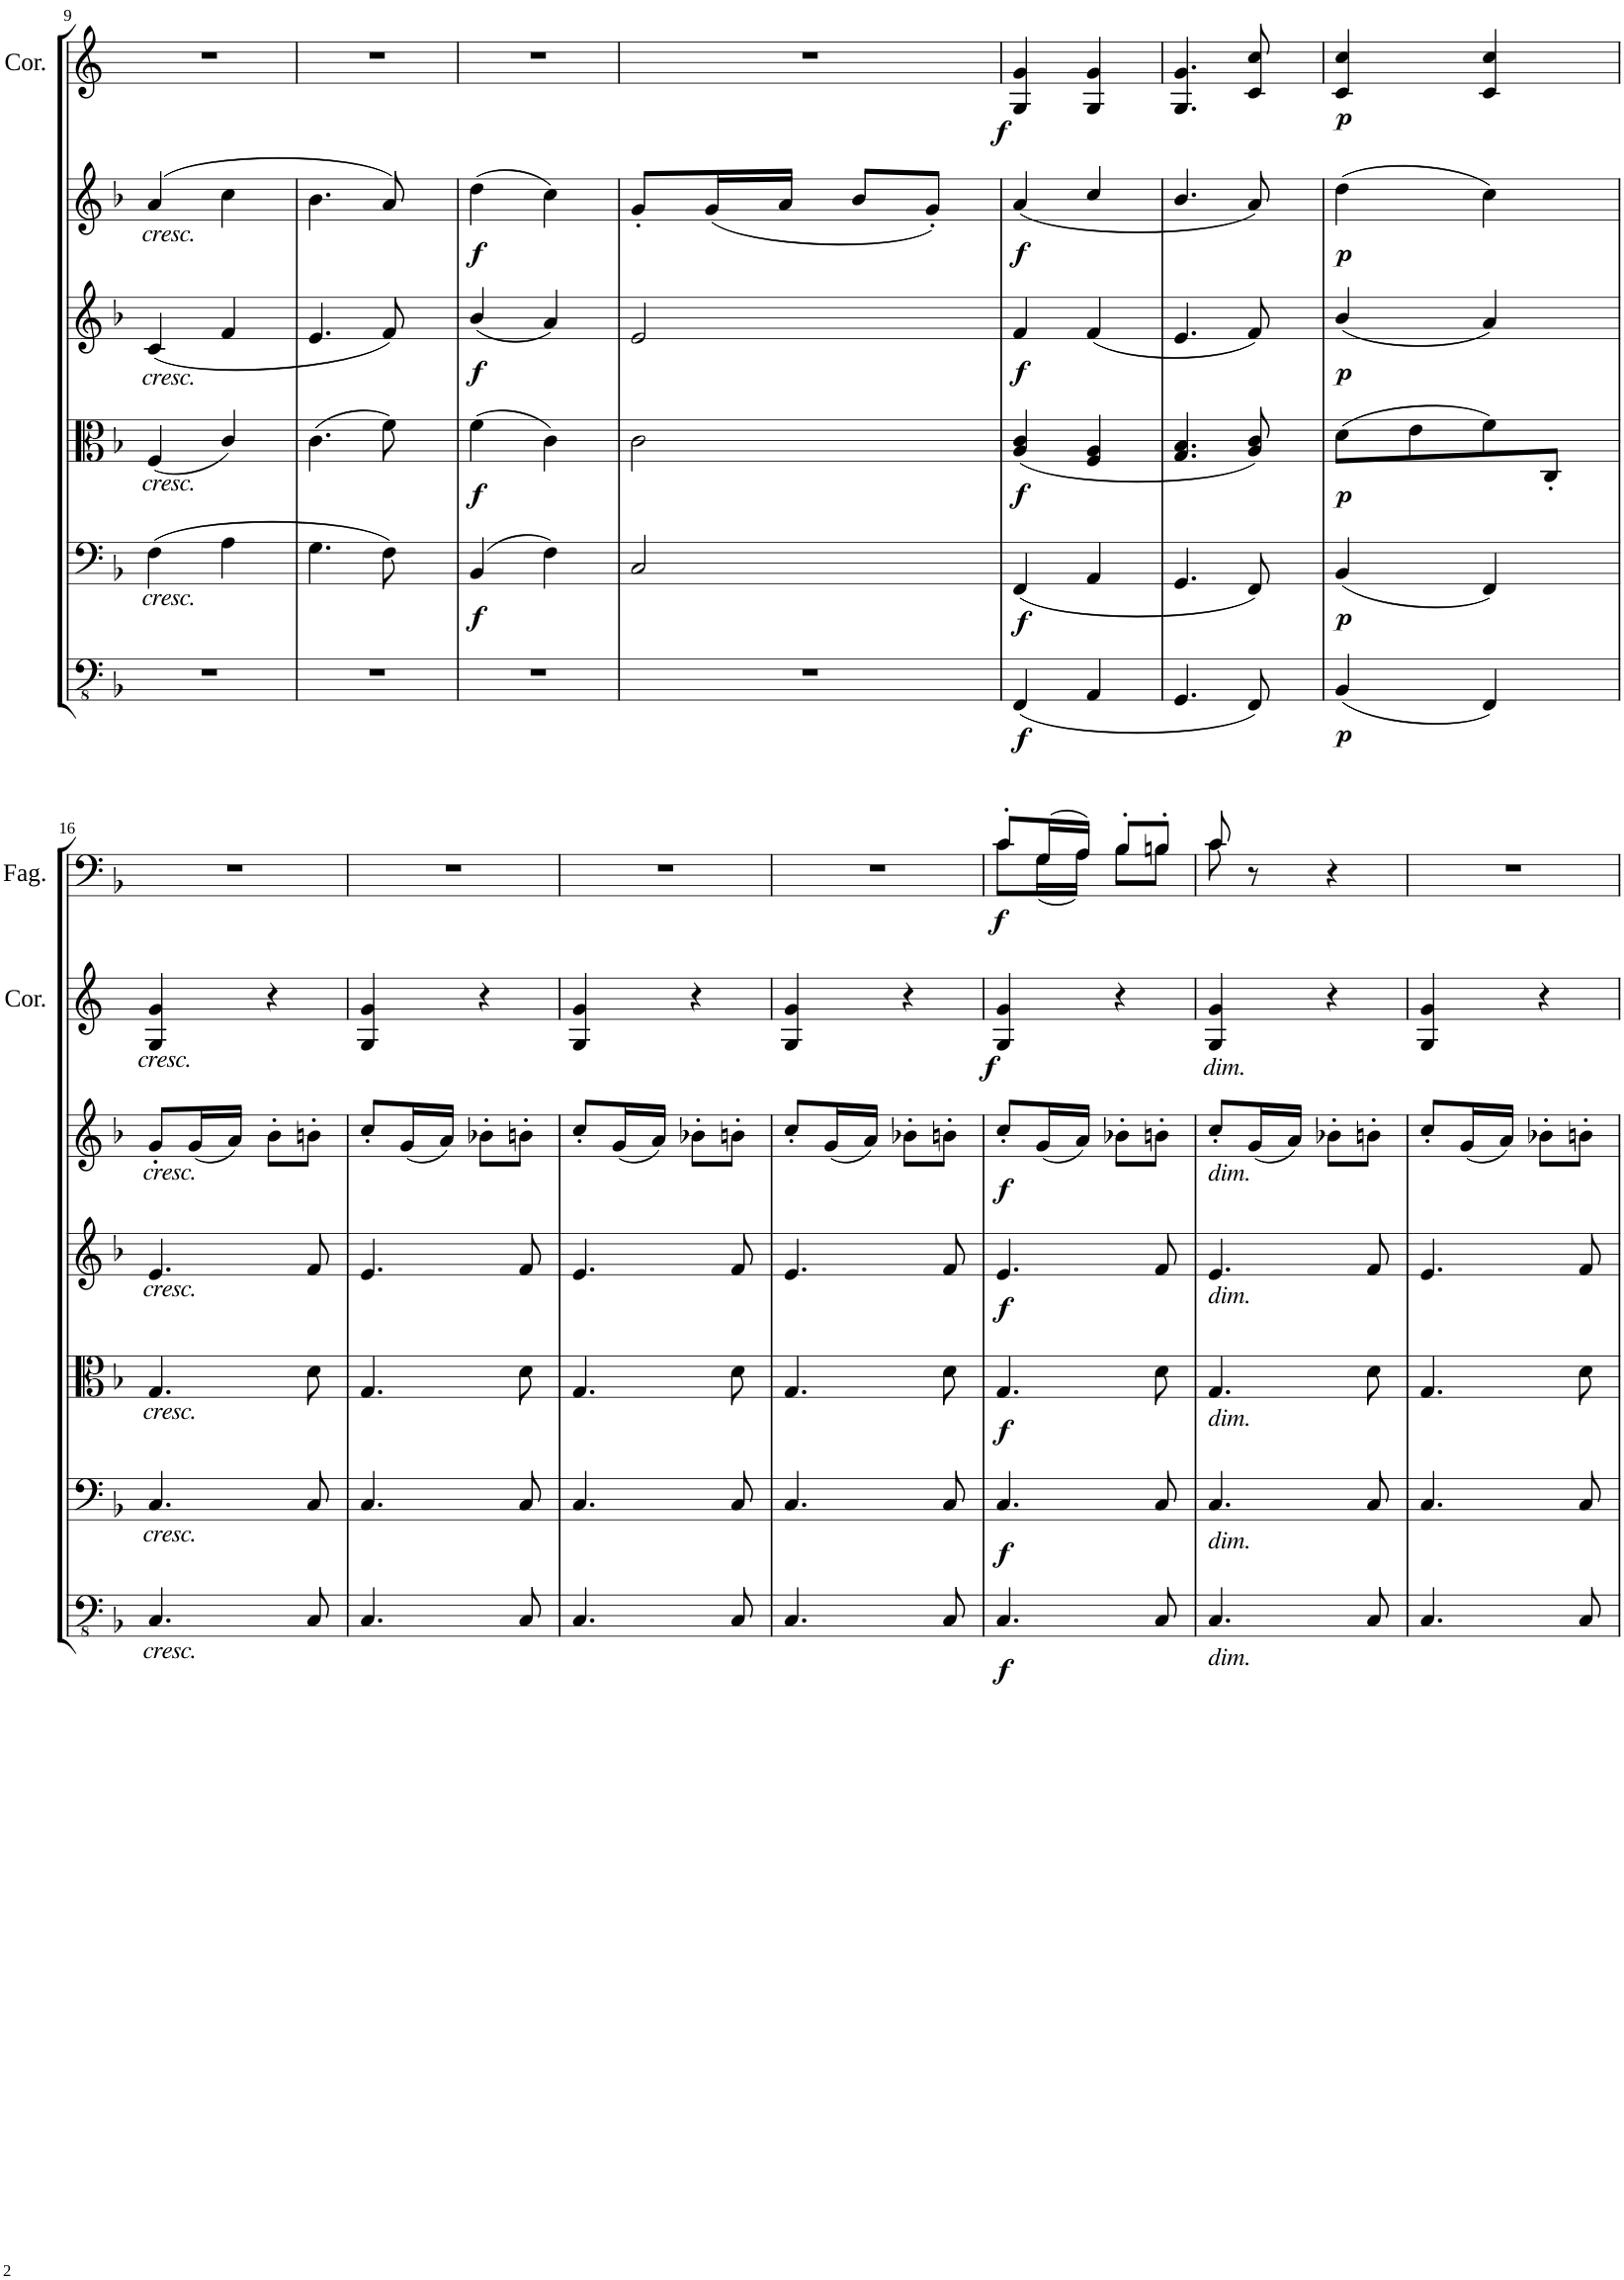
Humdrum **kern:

**kern	**dynam	**kern	**dynam	**kern	**dynam	**kern	**dynam	**kern	**dynam	**kern	**dynam	**kern	**dynam
*part7	*part7	*part6	*part6	*part5	*part5	*part4	*part4	*part3	*part3	*part2	*part2	*part1	*part1
*staff7	*staff7	*staff6	*staff6	*staff5	*staff5	*staff4	*staff4	*staff3	*staff3	*staff2	*staff2	*staff1	*staff1
*I"Basso	*	*I"Violoncello	*	*I"Viola	*	*I"Violino II	*	*I"Violino I	*	*I"Corni in F	*	*I"Fagotti	*
*	*	*	*	*	*	*	*	*	*	*I'Cor.	*	*I'Fag.	*
!!LO:PB:g=z
*clefFv4	*	*clefF4	*	*clefC3	*	*clefG2	*	*clefG2	*	*clefG2	*	*clefF4	*
*	*	*	*	*	*	*	*	*	*	*Trd4c7	*	*	*
*k[b-]	*	*k[b-]	*	*k[b-]	*	*k[b-]	*	*k[b-]	*	*k[]	*	*k[b-]	*
*M2/4	*	*M2/4	*	*M2/4	*	*M2/4	*	*M2/4	*	*M2/4	*	*M2/4	*
=9	=9	=9	=9	=9	=9	=9	=9	=9	=9	=9	=9	=9	=9
!	!	!	!	!	!	!	!	!LO:TX:b:i:t=cresc.	!	!	!	!	!
!	!	!	!	!	!	!LO:TX:b:i:t=cresc.	!	!	!	!	!	!	!
!	!	!	!	!LO:TX:b:i:t=cresc.	!	!	!	!	!	!	!	!	!
!	!	!LO:TX:b:i:t=cresc.	!	!	!	!	!	!	!	!	!	!	!
2r	.	(4F\	.	(4F/	.	(4c/	.	(4a/	.	2r	.	2r	.
.	.	4A\	.	4c/)	.	4f/	.	4cc\	.	.	.	.	.
=10	=10	=10	=10	=10	=10	=10	=10	=10	=10	=10	=10	=10	=10
2r	.	4.G\	.	(4.c\	.	4.e/	.	4.b-\	.	2r	.	2r	.
.	.	8F\)	.	8f\)	.	8f/)	.	8a/)	.	.	.	.	.
=11	=11	=11	=11	=11	=11	=11	=11	=11	=11	=11	=11	=11	=11
!	!	!	!LO:DY:b	!	!LO:DY:b	!	!LO:DY:b	!	!LO:DY:b	!	!	!	!
2r	.	(4BB-/	f	(4f\	f	(4b-/	f	(4dd\	f	2r	.	2r	.
.	.	4F\)	.	4c\)	.	4a/)	.	4cc\)	.	.	.	.	.
=12	=12	=12	=12	=12	=12	=12	=12	=12	=12	=12	=12	=12	=12
2r	.	2C/	.	2c\	.	2e/	.	8g'/L	.	2r	.	2r	.
.	.	.	.	.	.	.	.	(16g/L	.	.	.	.	.
.	.	.	.	.	.	.	.	16a/JJ	.	.	.	.	.
.	.	.	.	.	.	.	.	8b-/L	.	.	.	.	.
.	.	.	.	.	.	.	.	8g'/J)	.	.	.	.	.
=13	=13	=13	=13	=13	=13	=13	=13	=13	=13	=13	=13	=13	=13
!	!LO:DY:b	!	!LO:DY:b	!	!LO:DY:b	!	!LO:DY:b	!	!LO:DY:b	!	!LO:DY:b	!	!
(4FFF/	f	(4FF/	f	(4A/ 4c/	f	4f/	f	(4a/	f	4G/ 4g/	f	2r	.
4AAA/	.	4AA/	.	4F/ 4A/	.	(4f/	.	4cc/	.	4G/ 4g/	.	.	.
=14	=14	=14	=14	=14	=14	=14	=14	=14	=14	=14	=14	=14	=14
4.GGG/	.	4.GG/	.	4.G/ 4.B-/	.	4.e/	.	4.b-/	.	4.G/ 4.g/	.	2r	.
8FFF/)	.	8FF/)	.	8A/ 8c/)	.	8f/)	.	8a/)	.	8c/ 8cc/	.	.	.
=15	=15	=15	=15	=15	=15	=15	=15	=15	=15	=15	=15	=15	=15
!	!LO:DY:b	!	!LO:DY:b	!	!LO:DY:b	!	!LO:DY:b	!	!LO:DY:b	!	!LO:DY:b	!	!
(4BBB-/	p	(4BB-/	p	(8d\L	p	(4b-/	p	(4dd\	p	4c/ 4cc/	p	2r	.
.	.	.	.	8e\	.	.	.	.	.	.	.	.	.
4FFF/)	.	4FF/)	.	8f\)	.	4a/)	.	4cc\)	.	4c/ 4cc/	.	.	.
.	.	.	.	8C'/J	.	.	.	.	.	.	.	.	.
!!LO:LB:g=z
=16	=16	=16	=16	=16	=16	=16	=16	=16	=16	=16	=16	=16	=16
!	!	!	!	!	!	!	!	!	!	!LO:TX:b:i:t=cresc.	!	!	!
!	!	!	!	!	!	!	!	!LO:TX:b:i:t=cresc.	!	!	!	!	!
!	!	!	!	!	!	!LO:TX:b:i:t=cresc.	!	!	!	!	!	!	!
!	!	!	!	!LO:TX:b:i:t=cresc.	!	!	!	!	!	!	!	!	!
!	!	!LO:TX:b:i:t=cresc.	!	!	!	!	!	!	!	!	!	!	!
!LO:TX:b:i:t=cresc.	!	!	!	!	!	!	!	!	!	!	!	!	!
4.CC/	.	4.C/	.	4.G/	.	4.e/	.	8g'/L	.	4G/ 4g/	.	2r	.
.	.	.	.	.	.	.	.	(16g/L	.	.	.	.	.
.	.	.	.	.	.	.	.	16a/JJ)	.	.	.	.	.
.	.	.	.	.	.	.	.	8b-'\L	.	4r	.	.	.
8CC/	.	8C/	.	8d\	.	8f/	.	8bn'\J	.	.	.	.	.
=17	=17	=17	=17	=17	=17	=17	=17	=17	=17	=17	=17	=17	=17
4.CC/	.	4.C/	.	4.G/	.	4.e/	.	8cc'/L	.	4G/ 4g/	.	2r	.
.	.	.	.	.	.	.	.	(16g/L	.	.	.	.	.
.	.	.	.	.	.	.	.	16a/JJ)	.	.	.	.	.
.	.	.	.	.	.	.	.	8b-X'\L	.	4r	.	.	.
8CC/	.	8C/	.	8d\	.	8f/	.	8bn'\J	.	.	.	.	.
=18	=18	=18	=18	=18	=18	=18	=18	=18	=18	=18	=18	=18	=18
4.CC/	.	4.C/	.	4.G/	.	4.e/	.	8cc'/L	.	4G/ 4g/	.	2r	.
.	.	.	.	.	.	.	.	(16g/L	.	.	.	.	.
.	.	.	.	.	.	.	.	16a/JJ)	.	.	.	.	.
.	.	.	.	.	.	.	.	8b-X'\L	.	4r	.	.	.
8CC/	.	8C/	.	8d\	.	8f/	.	8bn'\J	.	.	.	.	.
=19	=19	=19	=19	=19	=19	=19	=19	=19	=19	=19	=19	=19	=19
4.CC/	.	4.C/	.	4.G/	.	4.e/	.	8cc'/L	.	4G/ 4g/	.	2r	.
.	.	.	.	.	.	.	.	(16g/L	.	.	.	.	.
.	.	.	.	.	.	.	.	16a/JJ)	.	.	.	.	.
.	.	.	.	.	.	.	.	8b-X'\L	.	4r	.	.	.
8CC/	.	8C/	.	8d\	.	8f/	.	8bn'\J	.	.	.	.	.
=20	=20	=20	=20	=20	=20	=20	=20	=20	=20	=20	=20	=20	=20
*	*	*	*	*	*	*	*	*	*	*	*	*^	*
!	!LO:DY:b	!	!LO:DY:b	!	!LO:DY:b	!	!LO:DY:b	!	!LO:DY:b	!	!LO:DY:b	!	!	!LO:DY:b
4.CC/	f	4.C/	f	4.G/	f	4.e/	f	8cc'/L	f	4G/ 4g/	f	8c'/L	8c'\L	f
.	.	.	.	.	.	.	.	(16g/L	.	.	.	(16G/L	(16G\L	.
.	.	.	.	.	.	.	.	16a/JJ)	.	.	.	16A/JJ)	16A\JJ)	.
.	.	.	.	.	.	.	.	8b-X'\L	.	4r	.	8B-'/L	8B-'\L	.
8CC/	.	8C/	.	8d\	.	8f/	.	8bn'\J	.	.	.	8Bn'/J	8B'\J	.
=21	=21	=21	=21	=21	=21	=21	=21	=21	=21	=21	=21	=21	=21	=21
!	!	!	!	!	!	!	!	!	!	!LO:TX:b:i:t=dim.	!	!	!	!
!	!	!	!	!	!	!	!	!LO:TX:b:i:t=dim.	!	!	!	!	!	!
!	!	!	!	!	!	!LO:TX:b:i:t=dim.	!	!	!	!	!	!	!	!
!	!	!	!	!LO:TX:b:i:t=dim.	!	!	!	!	!	!	!	!	!	!
!	!	!LO:TX:b:i:t=dim.	!	!	!	!	!	!	!	!	!	!	!	!
!LO:TX:b:i:t=dim.	!	!	!	!	!	!	!	!	!	!	!	!	!	!
4.CC/	.	4.C/	.	4.G/	.	4.e/	.	8cc'/L	.	4G/ 4g/	.	8c/	8c\	.
.	.	.	.	.	.	.	.	(16g/L	.	.	.	8r	4.ryy	.
.	.	.	.	.	.	.	.	16a/JJ)	.	.	.	.	.	.
.	.	.	.	.	.	.	.	8b-X'\L	.	4r	.	4r	.	.
8CC/	.	8C/	.	8d\	.	8f/	.	8bn'\J	.	.	.	.	.	.
*	*	*	*	*	*	*	*	*	*	*	*	*v	*v	*
=22	=22	=22	=22	=22	=22	=22	=22	=22	=22	=22	=22	=22	=22
4.CC/	.	4.C/	.	4.G/	.	4.e/	.	8cc'/L	.	4G/ 4g/	.	2r	.
.	.	.	.	.	.	.	.	(16g/L	.	.	.	.	.
.	.	.	.	.	.	.	.	16a/JJ)	.	.	.	.	.
.	.	.	.	.	.	.	.	8b-X'\L	.	4r	.	.	.
8CC/	.	8C/	.	8d\	.	8f/	.	8bn'\J	.	.	.	.	.
=	=	=	=	=	=	=	=	=	=	=	=	=	=
*-	*-	*-	*-	*-	*-	*-	*-	*-	*-	*-	*-	*-	*-
